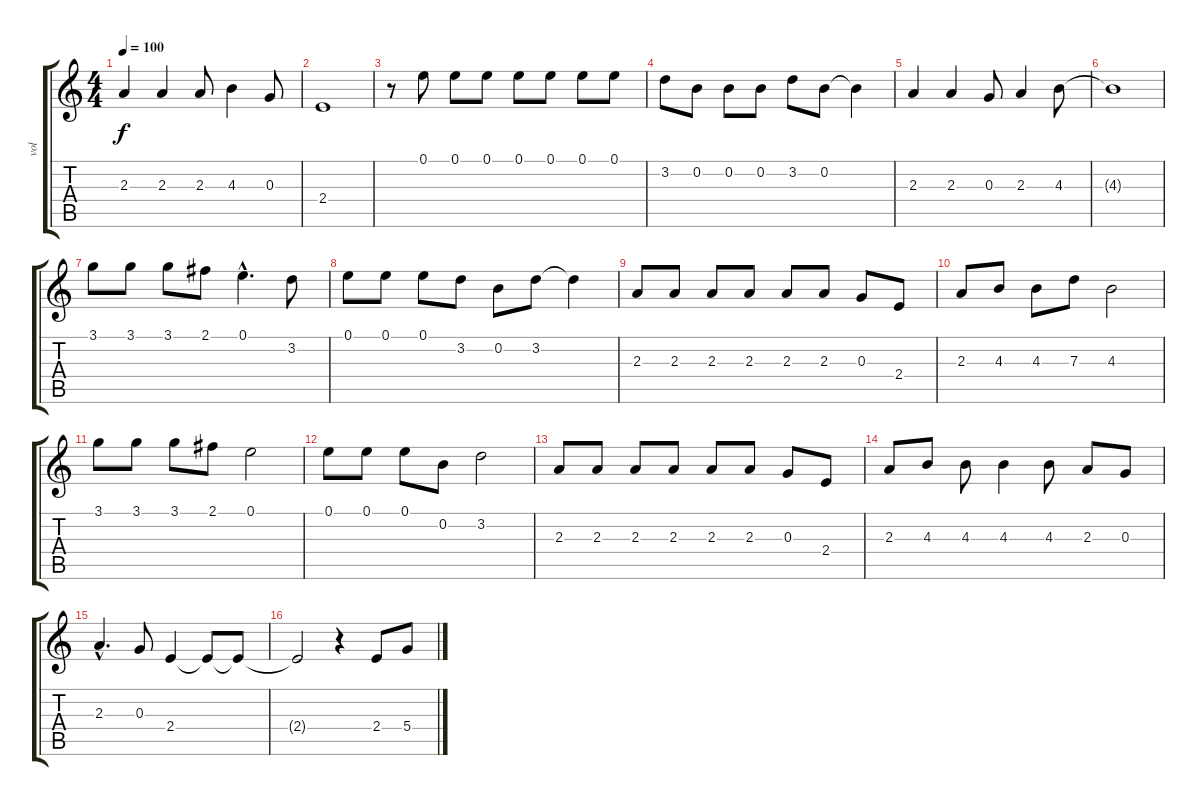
\track ("vol" "vol") {instrument overdrivenguitar}
\staff {score tabs}
\tuning (E4 B3 G3 D3 A2 E2) {hide}
\ts (4 4)
\tempo 100
\clef g2
\ks c
2.3.4{dy f} 2.3.4 2.3.8 4.3.4 0.3.8 |
2.4.1 |
r.8 0.1.8 0.1.8 0.1.8 0.1.8 0.1.8 0.1.8 0.1.8 |
3.2.8 0.2.8 0.2.8 0.2.8 3.2.8 0.2.8 0.2{t}.4 |
2.3.4 2.3.4 0.3.8 2.3.4 4.3.8 |
4.3{t}.1 |
3.1.8 3.1.8 3.1.8 2.1.8 0.1{hac}.4{d} 3.2.8 |
0.1.8 0.1.8 0.1.8 3.2.8 0.2.8 3.2.8 3.2{t}.4 |
2.3.8 2.3.8 2.3.8 2.3.8 2.3.8 2.3.8 0.3.8 2.4.8 |
2.3.8 4.3.8 4.3.8 7.3.8 4.3.2 |
3.1.8 3.1.8 3.1.8 2.1.8 0.1.2 |
0.1.8 0.1.8 0.1.8 0.2.8 3.2.2 |
2.3.8 2.3.8 2.3.8 2.3.8 2.3.8 2.3.8 0.3.8 2.4.8 |
2.3.8 4.3.8 4.3.8 4.3.4 4.3.8 2.3.8 0.3.8 |
2.3{hac}.4{d} 0.3.8 2.4.4 2.4{t}.8 2.4{t}.8 |
2.4{t}.2 r.4 2.4.8 5.4.8
